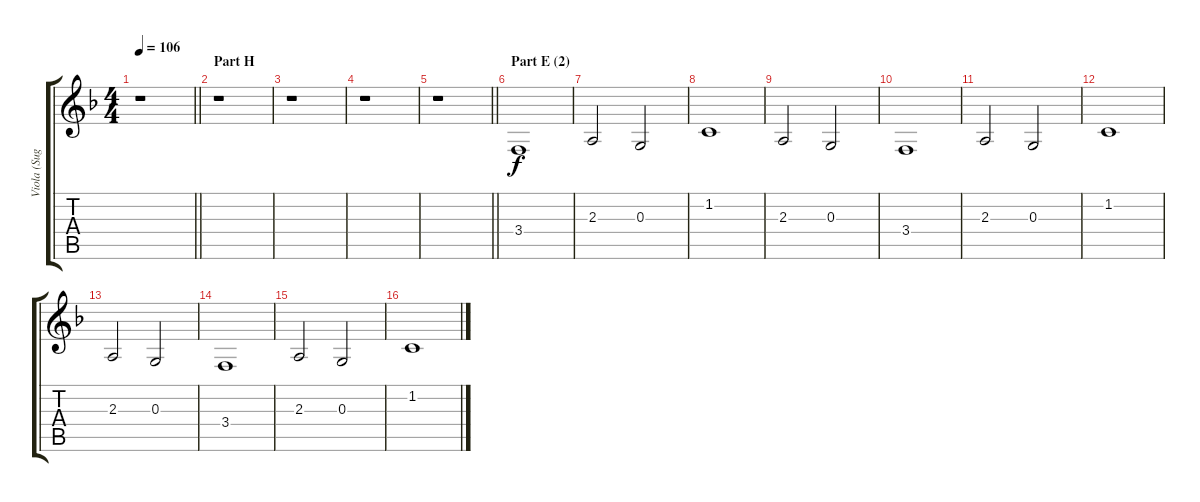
\track ("Viola (Sugizo)" "Viola (Sug") {instrument viola}
\staff {score tabs}
\tuning (E4 B3 G3 D3 A2 E2) {hide}
\ts (4 4)
\tempo 106
\clef g2
\barLineRight lightlight
\ks f
r.1{dy f} |
\section ("" "Part H")
r.1 |
r.1 |
r.1 |
\barLineRight lightlight
r.1 |
\section ("" "Part E (2)")
3.4.1 |
2.3.2 0.3.2 |
1.2.1 |
2.3.2 0.3.2 |
3.4.1 |
2.3.2 0.3.2 |
1.2.1 |
2.3.2 0.3.2 |
3.4.1 |
2.3.2 0.3.2 |
1.2.1
